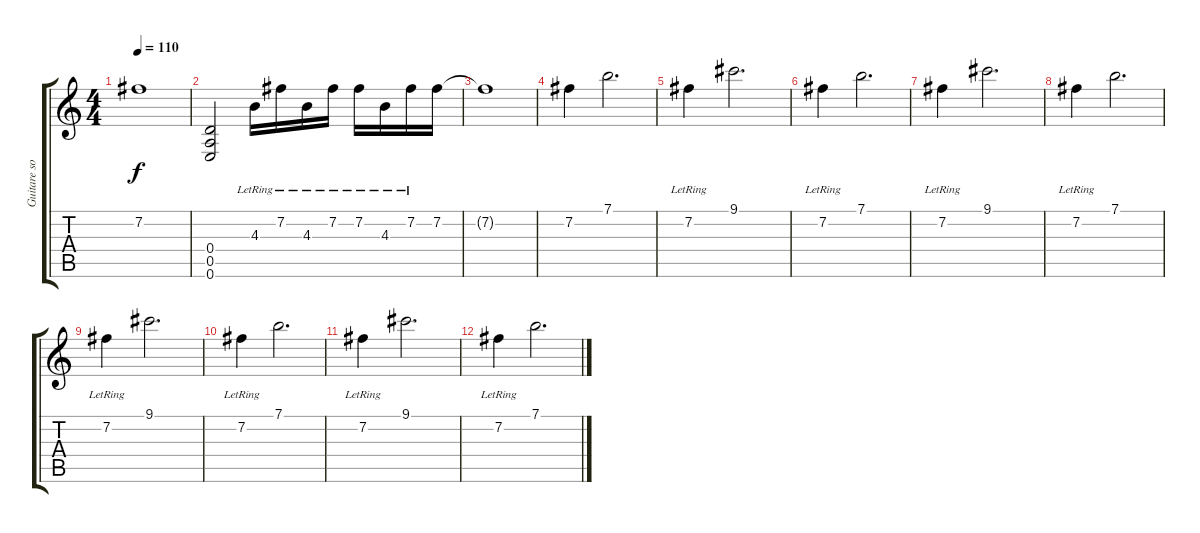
\track ("Guitare solo" "Guitare so") {instrument distortionguitar}
\staff {score tabs}
\tuning (E4 B3 G3 D3 A2 E2) {hide}
\ts (4 4)
\tempo 110
\clef g2
\ks c
7.2{t}.1{dy f} |
(0.4{t} 0.5{t} 0.6{t}).2 4.3{lr}.16 7.2{lr}.16 4.3{lr}.16 7.2{lr}.16 7.2{lr}.16 4.3{lr}.16 7.2{lr}.16 7.2.16 |
7.2{t}.1 |
7.2.4 7.1.2{d} |
7.2{lr}.4 9.1.2{d} |
7.2{lr}.4 7.1.2{d} |
7.2{lr}.4 9.1.2{d} |
7.2{lr}.4 7.1.2{d} |
7.2{lr}.4 9.1.2{d} |
7.2{lr}.4 7.1.2{d} |
7.2{lr}.4 9.1.2{d} |
7.2{lr}.4 7.1.2{d}
